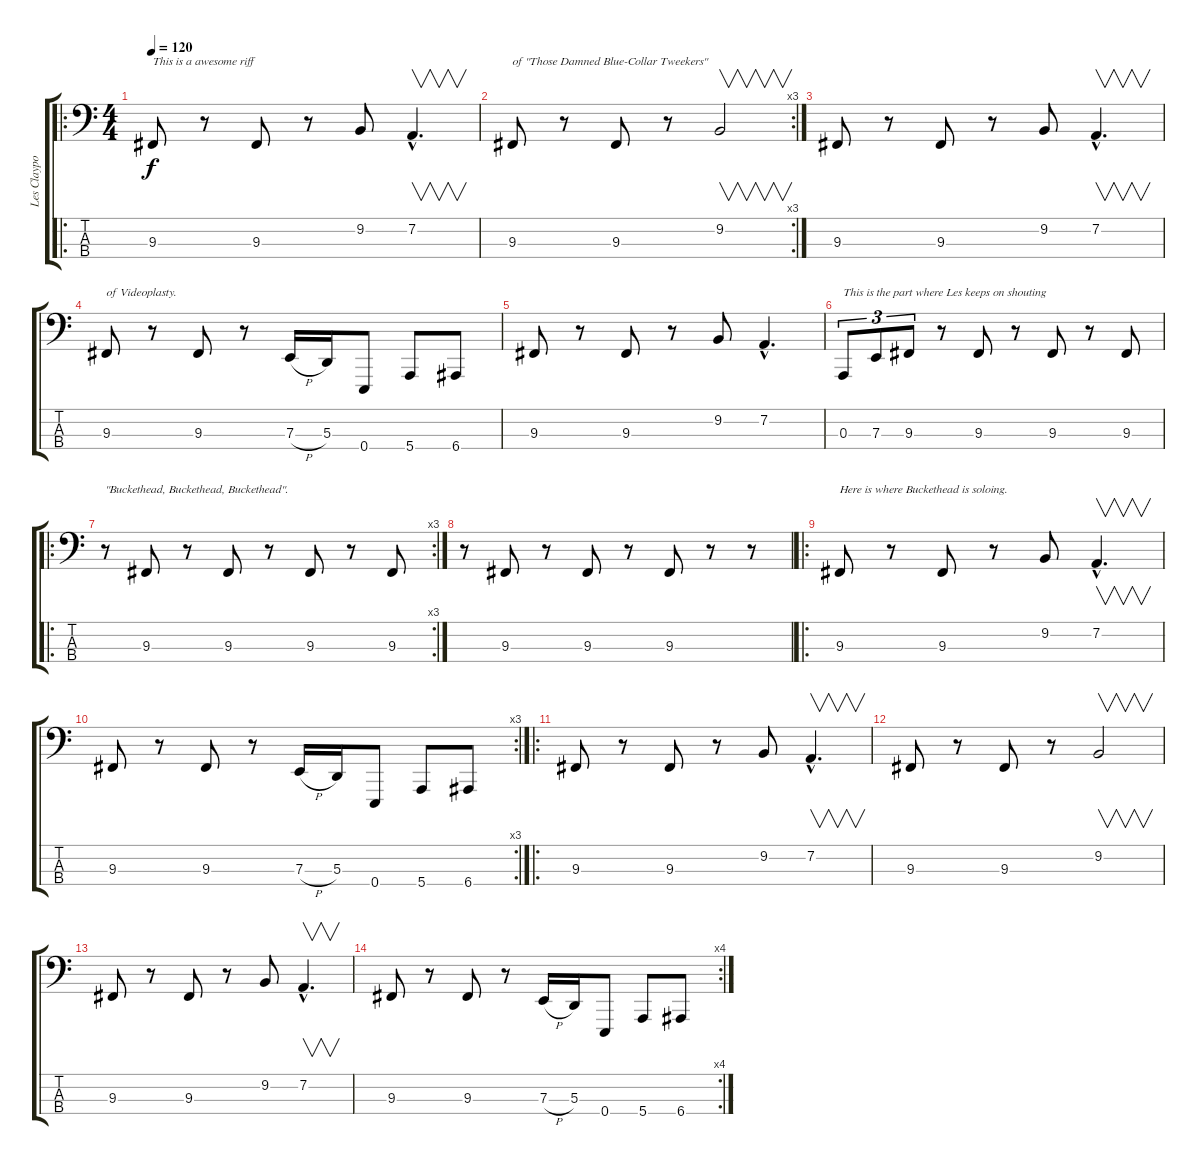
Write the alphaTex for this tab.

\track ("Les Claypool" "Les Claypo") {instrument lead8bassandlead}
\staff {score tabs}
\tuning (G2 D2 A1 E1) {hide}
\ro
\ts (4 4)
\tempo 120
\clef f4
\ks c
9.3.8{txt "This is a awesome riff" dy f instrument lead8bassandlead} r.8 9.3.8 r.8 9.2.8 7.2{hac}.4{v d} |
\rc 3
9.3.8{txt "of \"Those Damned Blue-Collar Tweekers\""} r.8 9.3.8 r.8 9.2.2{v} |
9.3.8 r.8 9.3.8 r.8 9.2.8 7.2{hac}.4{v d} |
9.3.8{txt "of Videoplasty."} r.8 9.3.8 r.8 7.3{h}.16 5.3.16 0.4.8 5.4.8 6.4.8 |
9.3.8 r.8 9.3.8 r.8 9.2.8 7.2{hac}.4{d} |
0.3.8{tu (3 2) txt "This is the part where Les keeps on shouting"} 7.3.8{tu (3 2)} 9.3.8{tu (3 2)} r.8 9.3.8 r.8 9.3.8 r.8 9.3.8 |
\ro
\rc 3
r.8{txt "\"Buckethead, Buckethead, Buckethead\"."} 9.3.8 r.8 9.3.8 r.8 9.3.8 r.8 9.3.8 |
r.8 9.3.8 r.8 9.3.8 r.8 9.3.8 r.8 r.8 |
\ro
9.3.8{txt "Here is where Buckethead is soloing."} r.8 9.3.8 r.8 9.2.8 7.2{hac}.4{v d} |
\rc 3
9.3.8 r.8 9.3.8 r.8 7.3{h}.16 5.3.16 0.4.8 5.4.8 6.4.8 |
\ro
9.3.8 r.8 9.3.8 r.8 9.2.8 7.2{hac}.4{v d} |
9.3.8 r.8 9.3.8 r.8 9.2.2{v} |
9.3.8 r.8 9.3.8 r.8 9.2.8 7.2{hac}.4{v d} |
\rc 4
9.3.8 r.8 9.3.8 r.8 7.3{h}.16 5.3.16 0.4.8 5.4.8 6.4.8
